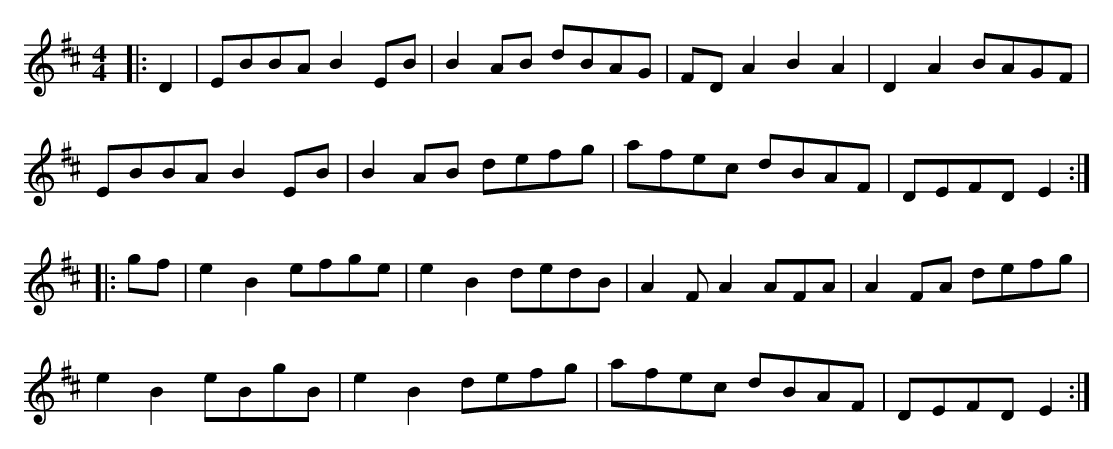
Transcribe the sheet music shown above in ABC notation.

X:1
M:4/4
K:Edor
|:D2|EBBA B2 EB|B2 AB dBAG|FDA2 B2A2|D2A2 BAGF|
EBBA B2EB|B2 AB defg|afec dBAF|DEFD E2:|
|:gf|e2 B2 efge|e2 B2 dedB|A2 FA2 AFA|A2 FA defg|
e2 B2 eBgB|e2 B2 defg|afec dBAF|DEFD E2:|
